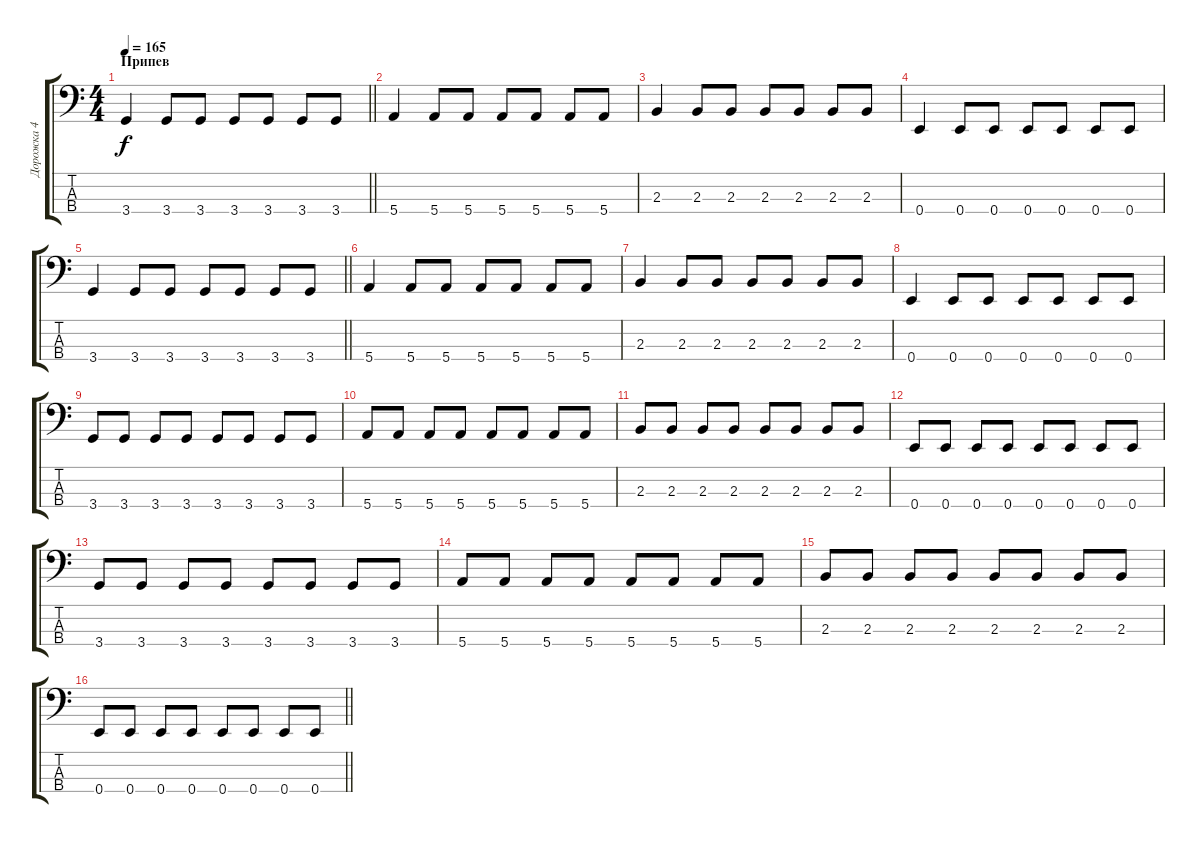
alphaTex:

\track ("Дорожка 4" "Дорожка 4") {instrument electricbassfinger}
\staff {score tabs}
\tuning (G2 D2 A1 E1) {hide}
\ts (4 4)
\section ("" "Припев")
\tempo 165
\clef f4
\barLineRight lightlight
\ks c
3.4.4{dy f} 3.4.8 3.4.8 3.4.8 3.4.8 3.4.8 3.4.8 |
\section ("" "")
5.4.4 5.4.8 5.4.8 5.4.8 5.4.8 5.4.8 5.4.8 |
2.3.4 2.3.8 2.3.8 2.3.8 2.3.8 2.3.8 2.3.8 |
0.4.4 0.4.8 0.4.8 0.4.8 0.4.8 0.4.8 0.4.8 |
\barLineRight lightlight
3.4.4 3.4.8 3.4.8 3.4.8 3.4.8 3.4.8 3.4.8 |
5.4.4 5.4.8 5.4.8 5.4.8 5.4.8 5.4.8 5.4.8 |
2.3.4 2.3.8 2.3.8 2.3.8 2.3.8 2.3.8 2.3.8 |
0.4.4 0.4.8 0.4.8 0.4.8 0.4.8 0.4.8 0.4.8 |
3.4.8 3.4.8 3.4.8 3.4.8 3.4.8 3.4.8 3.4.8 3.4.8 |
5.4.8 5.4.8 5.4.8 5.4.8 5.4.8 5.4.8 5.4.8 5.4.8 |
2.3.8 2.3.8 2.3.8 2.3.8 2.3.8 2.3.8 2.3.8 2.3.8 |
0.4.8 0.4.8 0.4.8 0.4.8 0.4.8 0.4.8 0.4.8 0.4.8 |
3.4.8 3.4.8 3.4.8 3.4.8 3.4.8 3.4.8 3.4.8 3.4.8 |
5.4.8 5.4.8 5.4.8 5.4.8 5.4.8 5.4.8 5.4.8 5.4.8 |
2.3.8 2.3.8 2.3.8 2.3.8 2.3.8 2.3.8 2.3.8 2.3.8 |
\barLineRight lightlight
0.4.8 0.4.8 0.4.8 0.4.8 0.4.8 0.4.8 0.4.8 0.4.8
